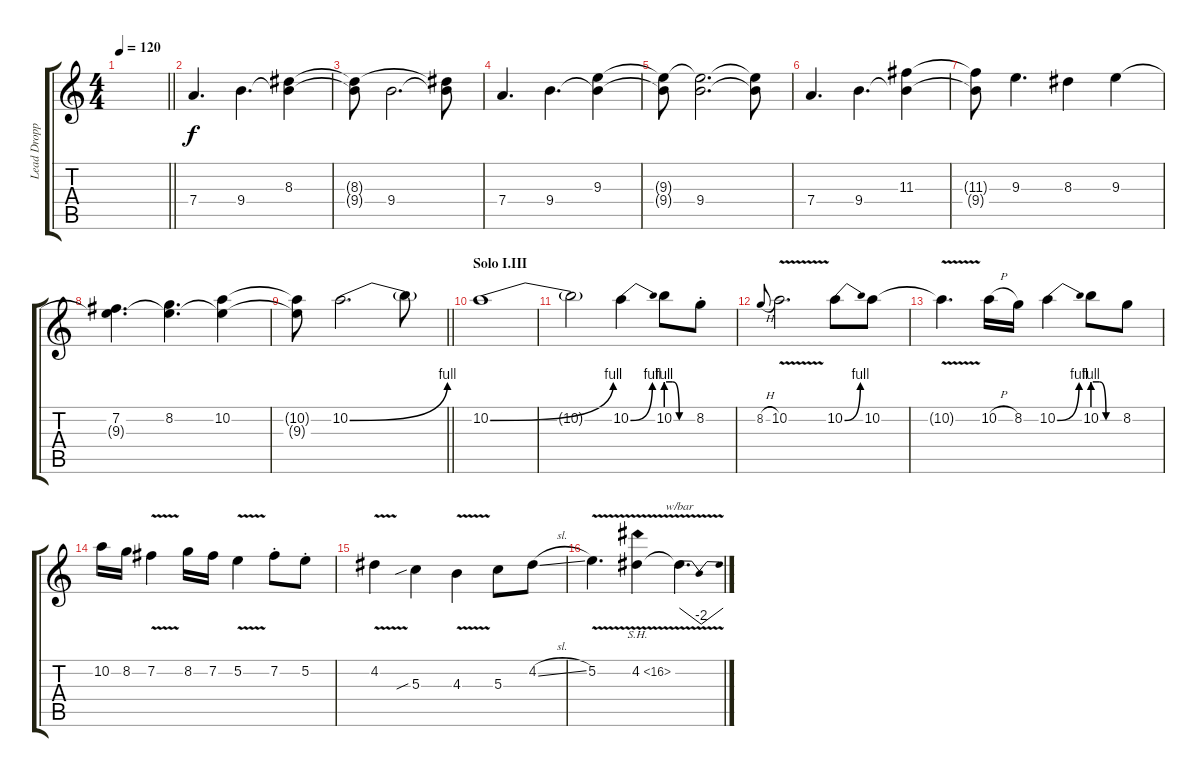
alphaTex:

\track ("Lead Dropped D " "Lead Dropp") {instrument distortionguitar}
\staff {score tabs}
\tuning (E4 B3 G3 D3 A2 D2) {hide}
\ts (4 4)
\tempo 120
\clef g2
\barLineRight lightlight
\ks c
|
7.4.4{d} 9.4.4{d} (8.3 9.4{t}).4 |
(8.3{t} 9.4{t}).8 9.4.2{d} (8.3{t} 9.4{t}).8 |
7.4.4{d} 9.4.4{d} (9.3 9.4{t}).4 |
(9.3{t} 9.4{t}).8 (9.3{t} 9.4).2{d} (9.3{t} 9.4{t}).8 |
7.4.4{d} 9.4.4{d} (11.3 9.4{t}).4 |
(11.3{t} 9.4{t}).8 9.3.4{d} 8.3.4 9.3.4 |
(7.2 9.3{t}).4{d} (8.2 9.3{t}).4{d} (10.2 9.3{t}).4 |
\barLineRight lightlight
(10.2{t} 9.3{t}).8 10.2{be (bend 0 0 60 4)}.2{d} 10.2{t}.8 |
\section ("" "Solo I.III")
10.2{be (bend 0 0 60 4)}.1 |
10.2{t}.2 10.2{be (bend 0 0 60 4)}.4 10.2{be (custom 0 4 15 4 30 0 60 0)}.8 8.2{st}.8 |
8.2{h}.8{gr onbeat} 10.2{v}.2{d} 10.2{be (bend 0 0 60 4)}.8 10.2.8 |
10.2{v t}.4{d} 10.2{h}.16 8.2.16 10.2{be (bend 0 0 60 4)}.4 10.2{be (custom 0 4 15 4 30 0 60 0)}.8 8.2.8 |
10.2.16 8.2.16 7.2{v}.4 8.2.16 7.2.16 5.2{v}.4 7.2{st}.8 5.2{st}.8 |
4.2{v}.4 5.3{sib}.4 4.3{v}.4 5.3.8 4.2{sl}.8 |
5.2{v}.4{d} 4.2{sh 12 v}.4 4.2{t}.4{d tbe (dip default 0 0 30 -8 60 0)}
